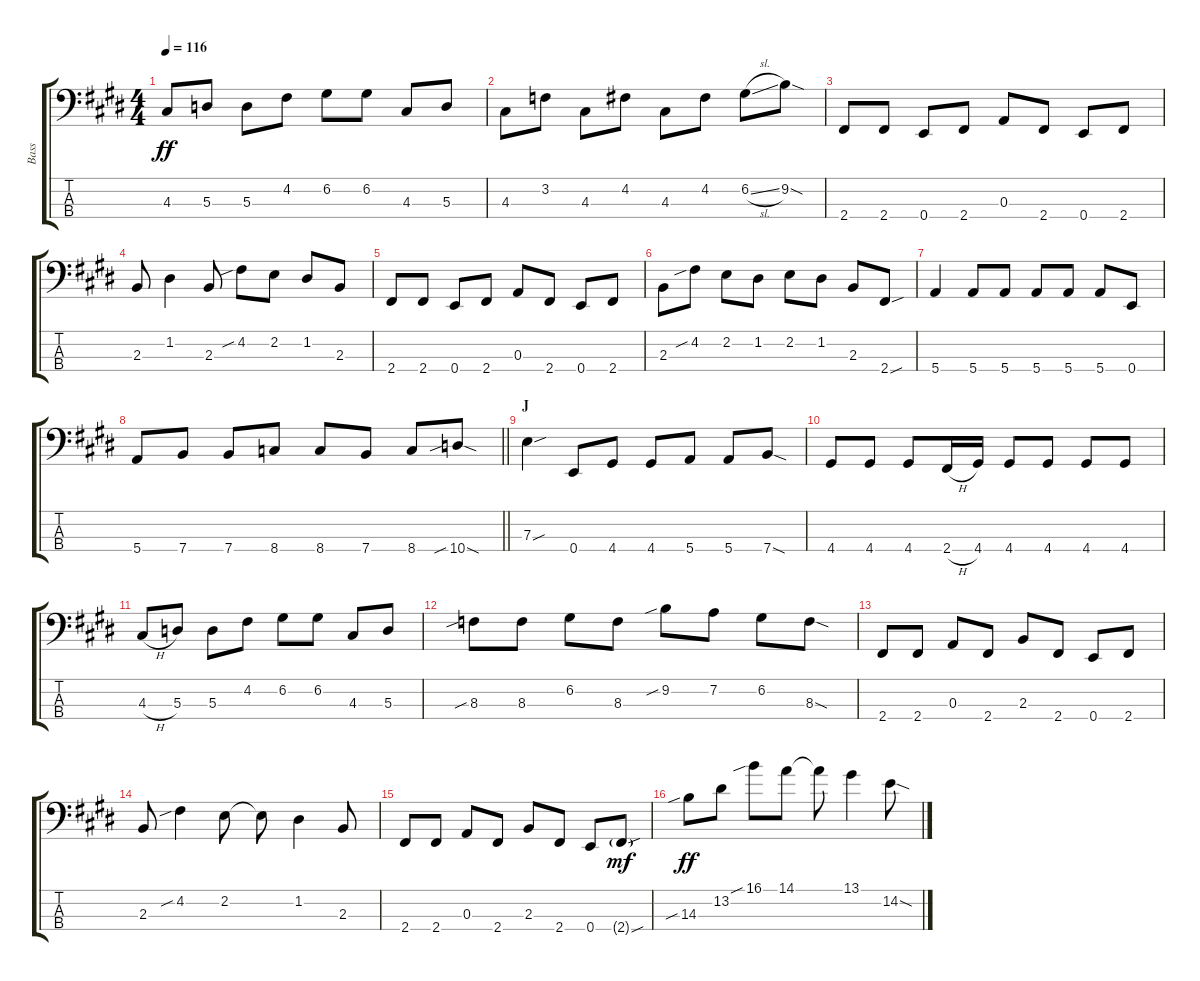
\track ("Bass" "Bass") {instrument electricbasspick}
\staff {score tabs}
\tuning (G2 D2 A1 E1) {hide}
\ts (4 4)
\tempo 116
\clef f4
\ks e
4.3.8{dy ff} 5.3.8 5.3.8 4.2.8 6.2.8 6.2.8 4.3.8 5.3.8 |
4.3.8 3.2.8 4.3.8 4.2.8 4.3.8 4.2.8 6.2{sl}.8 9.2{sod}.8 |
2.4.8 2.4.8 0.4.8 2.4.8 0.3.8 2.4.8 0.4.8 2.4.8 |
2.3.8 1.2.4 2.3.8 4.2{sib}.8 2.2.8 1.2.8 2.3.8 |
2.4.8 2.4.8 0.4.8 2.4.8 0.3.8 2.4.8 0.4.8 2.4.8 |
2.3.8 4.2{sib}.8 2.2.8 1.2.8 2.2.8 1.2.8 2.3.8 2.4{sou}.8 |
5.4.4 5.4.8 5.4.8 5.4.8 5.4.8 5.4.8 0.4.8 |
\barLineRight lightlight
5.4.8 7.4.8 7.4.8 8.4.8 8.4.8 7.4.8 8.4.8 10.4{sib sod}.8 |
\section ("" "J")
7.3{sou}.4 0.4.8 4.4.8 4.4.8 5.4.8 5.4.8 7.4{sod}.8 |
4.4.8 4.4.8 4.4.8 2.4{h}.16 4.4.16 4.4.8 4.4.8 4.4.8 4.4.8 |
4.3{h}.8 5.3.8 5.3.8 4.2.8 6.2.8 6.2.8 4.3.8 5.3.8 |
8.3{sib}.8 8.3.8 6.2.8 8.3.8 9.2{sib}.8 7.2.8 6.2.8 8.3{sod}.8 |
2.4.8 2.4.8 0.3.8 2.4.8 2.3.8 2.4.8 0.4.8 2.4.8 |
2.3.8 4.2{sib}.4 2.2.8 2.2{t}.8 1.2.4 2.3.8 |
2.4.8 2.4.8 0.3.8 2.4.8 2.3.8 2.4.8 0.4.8 2.4{sou g}.8{dy mf} |
14.3{sib}.8{dy ff} 13.2.8 16.1{sib}.8 14.1.8 14.1{t}.8 13.1.4 14.2{sod}.8
